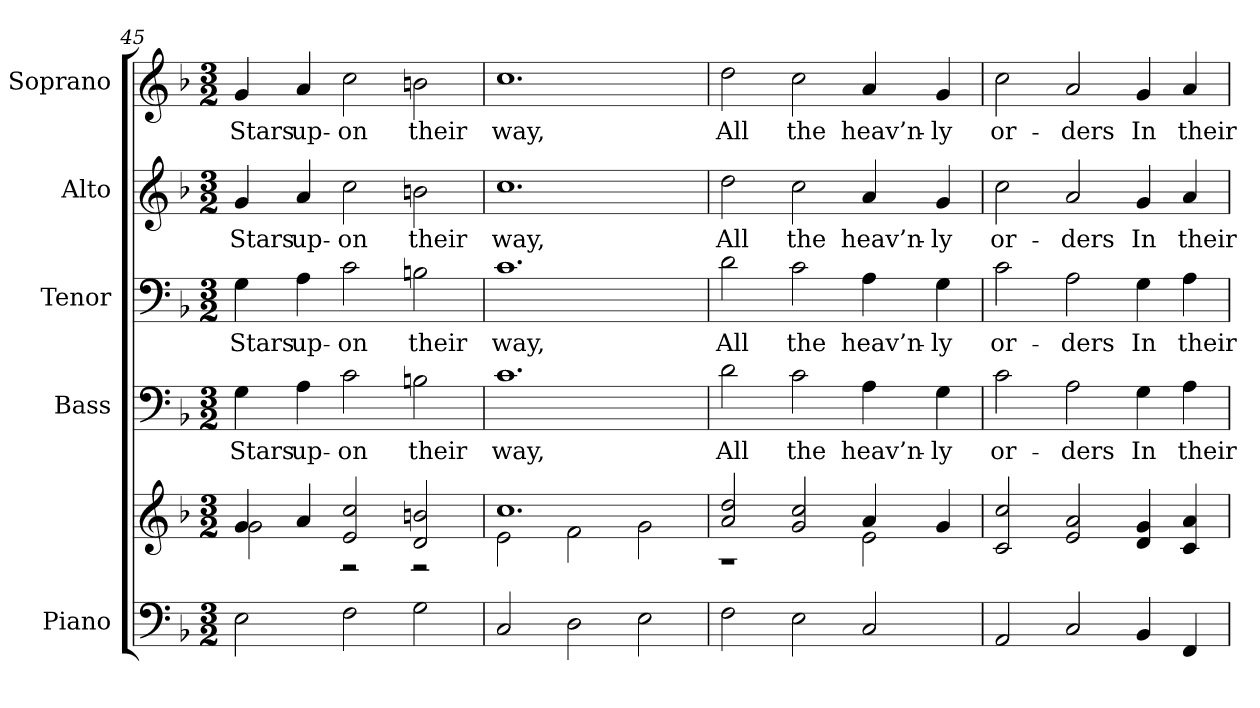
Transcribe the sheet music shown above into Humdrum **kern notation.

**kern	**kern	**kern	**text	**kern	**text	**kern	**text	**kern	**text
*part5	*part5	*part4	*part4	*part3	*part3	*part2	*part2	*part1	*part1
*staff6	*staff5	*staff4	*staff4	*staff3	*staff3	*staff2	*staff2	*staff1	*staff1
*I"Piano	*	*I"Bass	*	*I"Tenor	*	*I"Alto	*	*I"Soprano	*
*I'Pno.	*	*I'B.	*	*I'T.	*	*I'A.	*	*I'S.	*
*clefF4	*clefG2	*clefF4	*	*clefF4	*	*clefG2	*	*clefG2	*
*k[b-]	*k[b-]	*k[b-]	*	*k[b-]	*	*k[b-]	*	*k[b-]	*
*F:	*F:	*F:	*	*F:	*	*F:	*	*F:	*
*M3/2	*M3/2	*M3/2	*	*M3/2	*	*M3/2	*	*M3/2	*
=45	=45	=45	=45	=45	=45	=45	=45	=45	=45
*	*^	*	*	*	*	*	*	*	*
!	!	!	!	!LO:LY:b:color=#000000	!	!	!	!	!	!
!	!	!	!	!	!	!LO:LY:b:color=#000000	!	!	!	!
!	!	!	!	!	!	!	!	!LO:LY:b:color=#000000	!	!
!	!	!	!	!	!	!	!	!	!	!LO:LY:b:color=#000000
2Ei\	4gi/	2gi\	4Gi\	Stars	4Gi\	Stars	4gi/	Stars	4gi/	Stars
!	!	!	!	!LO:LY:b:color=#000000	!	!	!	!	!	!
!	!	!	!	!	!	!LO:LY:b:color=#000000	!	!	!	!
!	!	!	!	!	!	!	!	!LO:LY:b:color=#000000	!	!
!	!	!	!	!	!	!	!	!	!	!LO:LY:b:color=#000000
.	4ai/	.	4Ai\	up-	4Ai\	up-	4ai/	up-	4ai/	up-
!	!	!	!	!LO:LY:b:color=#000000	!	!	!	!	!	!
!	!	!	!	!	!	!LO:LY:b:color=#000000	!	!	!	!
!	!	!	!	!	!	!	!	!LO:LY:b:color=#000000	!	!
!	!	!	!	!	!	!	!	!	!	!LO:LY:b:color=#000000
2Fi\	2ei/ 2cci	2r	2ci\	-on	2ci\	-on	2cci\	-on	2cci\	-on
!	!	!	!	!LO:LY:b:color=#000000	!	!	!	!	!	!
!	!	!	!	!	!	!LO:LY:b:color=#000000	!	!	!	!
!	!	!	!	!	!	!	!	!LO:LY:b:color=#000000	!	!
!	!	!	!	!	!	!	!	!	!	!LO:LY:b:color=#000000
2Gi\	2di/ 2bni	2r	2Bni\	their	2Bni\	their	2bni\	their	2bni\	their
=46	=46	=46	=46	=46	=46	=46	=46	=46	=46	=46
!	!	!	!	!LO:LY:b:color=#000000	!	!	!	!	!	!
!	!	!	!	!	!	!LO:LY:b:color=#000000	!	!	!	!
!	!	!	!	!	!	!	!	!LO:LY:b:color=#000000	!	!
!	!	!	!	!	!	!	!	!	!	!LO:LY:b:color=#000000
2Ci/	1.cci	2ei\	1.ci	way,	1.ci	way,	1.cci	way,	1.cci	way,
2Di\	.	2fi\	.	.	.	.	.	.	.	.
2Ei\	.	2gi\	.	.	.	.	.	.	.	.
!!LO:PB:g=z
=47	=47	=47	=47	=47	=47	=47	=47	=47	=47	=47
!	!	!	!	!LO:LY:b:color=#000000	!	!	!	!	!	!
!	!	!	!	!	!	!LO:LY:b:color=#000000	!	!	!	!
!	!	!	!	!	!	!	!	!LO:LY:b:color=#000000	!	!
!	!	!	!	!	!	!	!	!	!	!LO:LY:b:color=#000000
2Fi\	2ai/ 2ddi	1r	2di\	All	2di\	All	2ddi\	All	2ddi\	All
!	!	!	!	!LO:LY:b:color=#000000	!	!	!	!	!	!
!	!	!	!	!	!	!LO:LY:b:color=#000000	!	!	!	!
!	!	!	!	!	!	!	!	!LO:LY:b:color=#000000	!	!
!	!	!	!	!	!	!	!	!	!	!LO:LY:b:color=#000000
2Ei\	2gi/ 2cci	.	2ci\	the	2ci\	the	2cci\	the	2cci\	the
!	!	!	!	!LO:LY:b:color=#000000	!	!	!	!	!	!
!	!	!	!	!	!	!LO:LY:b:color=#000000	!	!	!	!
!	!	!	!	!	!	!	!	!LO:LY:b:color=#000000	!	!
!	!	!	!	!	!	!	!	!	!	!LO:LY:b:color=#000000
2Ci/	4ai/	2ei\	4Ai\	heav’n-	4Ai\	heav’n-	4ai/	heav’n-	4ai/	heav’n-
!	!	!	!	!LO:LY:b:color=#000000	!	!	!	!	!	!
!	!	!	!	!	!	!LO:LY:b:color=#000000	!	!	!	!
!	!	!	!	!	!	!	!	!LO:LY:b:color=#000000	!	!
!	!	!	!	!	!	!	!	!	!	!LO:LY:b:color=#000000
.	4gi/	.	4Gi\	-ly	4Gi\	-ly	4gi/	-ly	4gi/	-ly
*	*v	*v	*	*	*	*	*	*	*	*
=48	=48	=48	=48	=48	=48	=48	=48	=48	=48
!	!	!	!LO:LY:b:color=#000000	!	!	!	!	!	!
!	!	!	!	!	!LO:LY:b:color=#000000	!	!	!	!
!	!	!	!	!	!	!	!LO:LY:b:color=#000000	!	!
!	!	!	!	!	!	!	!	!	!LO:LY:b:color=#000000
2AAi/	2ci/ 2cci	2ci\	or-	2ci\	or-	2cci\	or-	2cci\	or-
!	!	!	!LO:LY:b:color=#000000	!	!	!	!	!	!
!	!	!	!	!	!LO:LY:b:color=#000000	!	!	!	!
!	!	!	!	!	!	!	!LO:LY:b:color=#000000	!	!
!	!	!	!	!	!	!	!	!	!LO:LY:b:color=#000000
2Ci/	2ei/ 2ai	2Ai\	-ders	2Ai\	-ders	2ai/	-ders	2ai/	-ders
!	!	!	!LO:LY:b:color=#000000	!	!	!	!	!	!
!	!	!	!	!	!LO:LY:b:color=#000000	!	!	!	!
!	!	!	!	!	!	!	!LO:LY:b:color=#000000	!	!
!	!	!	!	!	!	!	!	!	!LO:LY:b:color=#000000
4BB-i/	4di/ 4gi	4Gi\	In	4Gi\	In	4gi/	In	4gi/	In
!	!	!	!LO:LY:b:color=#000000	!	!	!	!	!	!
!	!	!	!	!	!LO:LY:b:color=#000000	!	!	!	!
!	!	!	!	!	!	!	!LO:LY:b:color=#000000	!	!
!	!	!	!	!	!	!	!	!	!LO:LY:b:color=#000000
4FFi/	4ci/ 4ai	4Ai\	their	4Ai\	their	4ai/	their	4ai/	their
=	=	=	=	=	=	=	=	=	=
*-	*-	*-	*-	*-	*-	*-	*-	*-	*-
